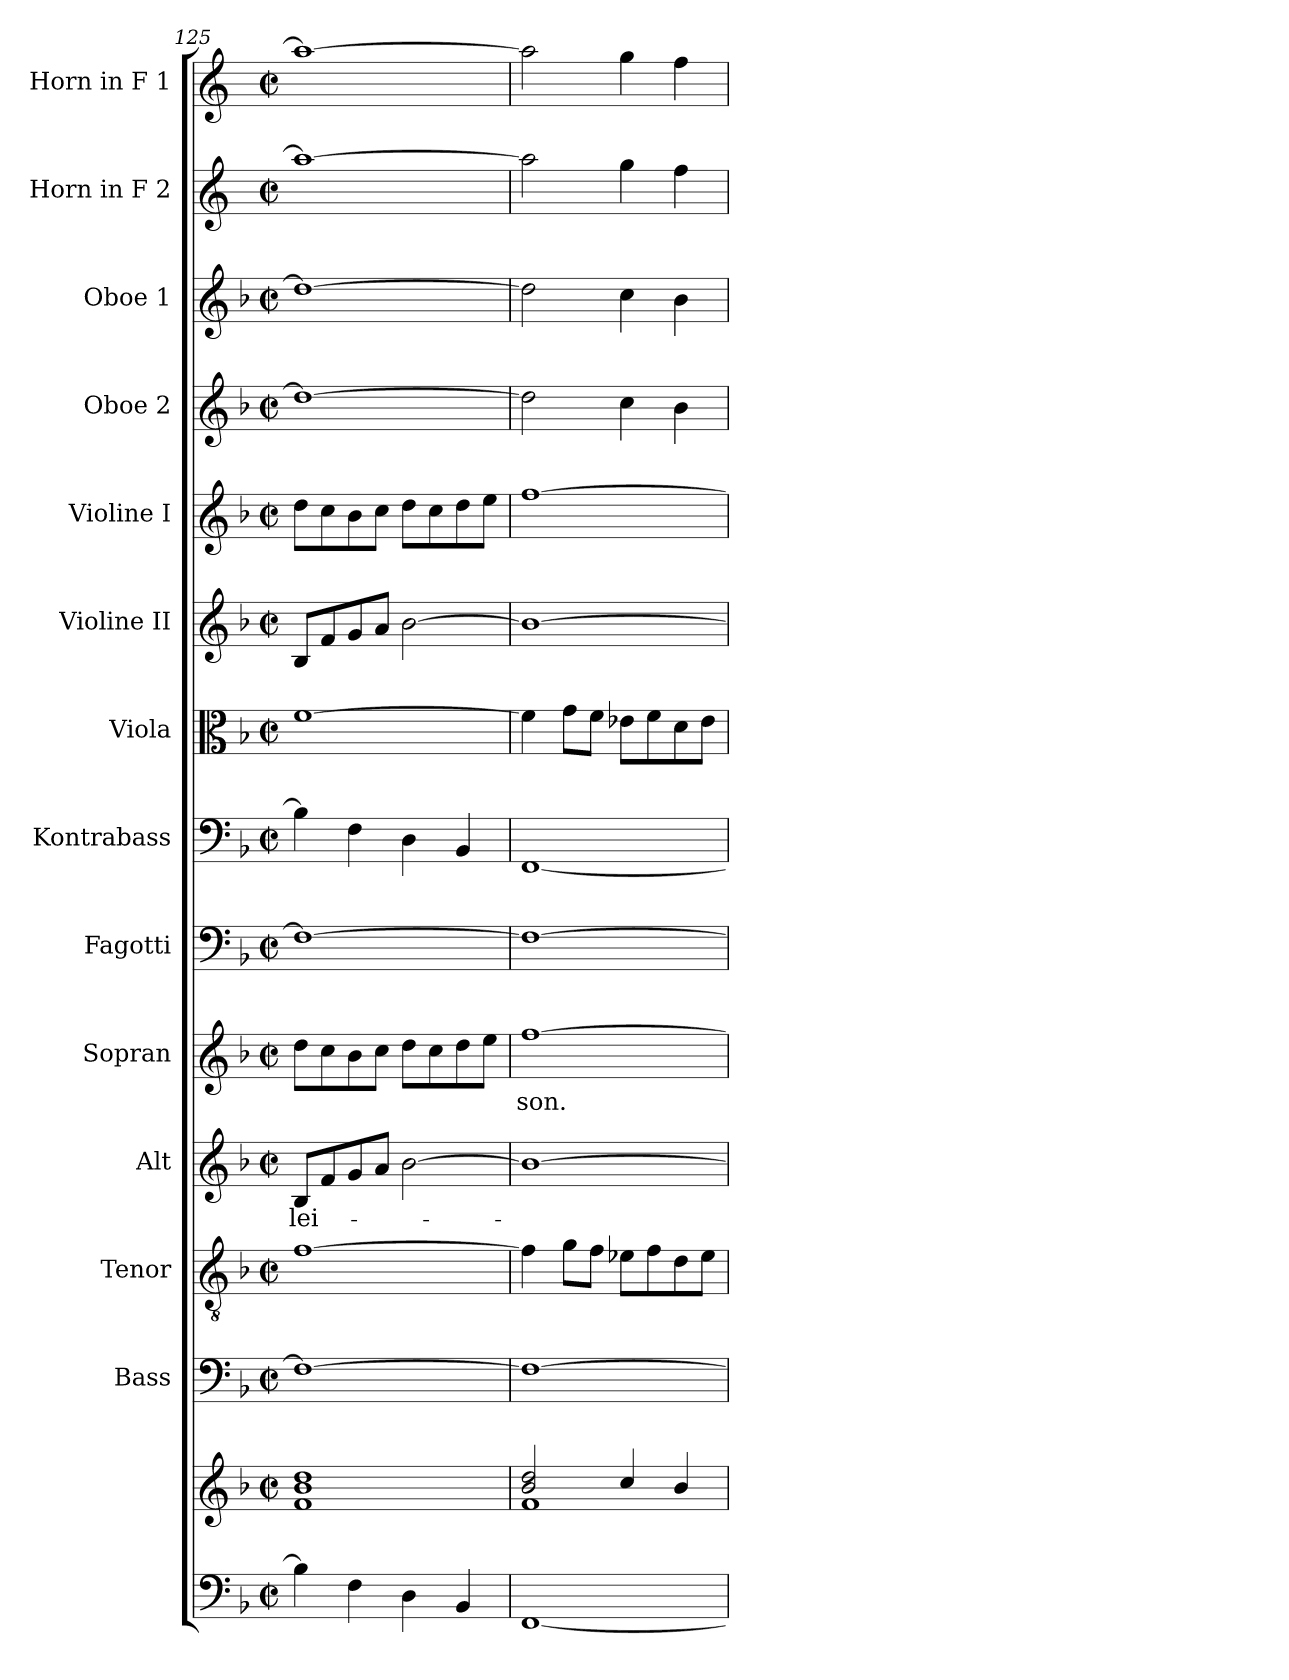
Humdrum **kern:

**kern	**kern	**kern	**kern	**kern	**text	**kern	**text	**kern	**kern	**kern	**kern	**kern	**kern	**kern	**kern	**kern
*part14	*part14	*part13	*part12	*part11	*part11	*part10	*part10	*part9	*part8	*part7	*part6	*part5	*part4	*part3	*part2	*part1
*staff15	*staff14	*staff13	*staff12	*staff11	*staff11	*staff10	*staff10	*staff9	*staff8	*staff7	*staff6	*staff5	*staff4	*staff3	*staff2	*staff1
*	*	*I"Bass	*I"Tenor	*I"Alt	*	*I"Sopran	*	*I"Fagotti	*I"Kontrabass	*I"Viola	*I"Violine II	*I"Violine I	*I"Oboe 2	*I"Oboe 1	*I"Horn in F 2	*I"Horn in F 1
*	*	*I'B.	*I'T.	*I'A.	*	*I'S.	*	*I'Fg.	*I'Kb.	*I'Vla.	*I'Vl. II	*I'Vl. I	*I'Ob. 2	*I'Ob. 1	*	*
*clefF4	*clefG2	*clefF4	*clefGv2	*clefG2	*	*clefG2	*	*clefF4	*clefF4	*clefC3	*clefG2	*clefG2	*clefG2	*clefG2	*clefG2	*clefG2
*	*	*	*	*	*	*	*	*	*ITrd7c12	*	*	*	*	*	*ITrd4c7	*ITrd4c7
*k[b-]	*k[b-]	*k[b-]	*k[b-]	*k[b-]	*	*k[b-]	*	*k[b-]	*k[b-]	*k[b-]	*k[b-]	*k[b-]	*k[b-]	*k[b-]	*k[b-]	*k[b-]
*F:	*F:	*F:	*F:	*F:	*	*F:	*	*F:	*F:	*F:	*F:	*F:	*F:	*F:	*F:	*F:
*M2/2	*M2/2	*M2/2	*M2/2	*M2/2	*	*M2/2	*	*M2/2	*M2/2	*M2/2	*M2/2	*M2/2	*M2/2	*M2/2	*M2/2	*M2/2
*met(c|)	*met(c|)	*met(c|)	*met(c|)	*met(c|)	*	*met(c|)	*	*met(c|)	*met(c|)	*met(c|)	*met(c|)	*met(c|)	*met(c|)	*met(c|)	*met(c|)	*met(c|)
=125	=125	=125	=125	=125	=125	=125	=125	=125	=125	=125	=125	=125	=125	=125	=125	=125
!	!	!	!	!	!LO:LY:b	!	!	!	!	!	!	!	!	!	!	!
4B-\]	1f 1b- 1dd	1F_	[1f	8B-/L	-lei-	8dd\L	.	1F_	4BB-\]	[1f	8B-/L	8dd\L	1dd_	1dd_	1dd_	1dd_
.	.	.	.	8f/	.	8cc\	.	.	.	.	8f/	8cc\	.	.	.	.
4F\	.	.	.	8g/	.	8b-\	.	.	4FF\	.	8g/	8b-\	.	.	.	.
.	.	.	.	8a/J	.	8cc\J	.	.	.	.	8a/J	8cc\J	.	.	.	.
4D\	.	.	.	[2b-\	.	8dd\L	.	.	4DD\	.	[2b-\	8dd\L	.	.	.	.
.	.	.	.	.	.	8cc\	.	.	.	.	.	8cc\	.	.	.	.
4BB-/	.	.	.	.	.	8dd\	.	.	4BBB-/	.	.	8dd\	.	.	.	.
.	.	.	.	.	.	8ee\J	.	.	.	.	.	8ee\J	.	.	.	.
=126	=126	=126	=126	=126	=126	=126	=126	=126	=126	=126	=126	=126	=126	=126	=126	=126
*	*^	*	*	*	*	*	*	*	*	*	*	*	*	*	*	*
!	!	!	!	!	!	!	!	!LO:LY:b	!	!	!	!	!	!	!	!	!
[1FF	2b-/ 2dd/	1f	1F_	4f\]	1b-_	.	[1ff	-son.	1F_	[1FFF	4f\]	1b-_	[1ff	2dd\]	2dd\]	2dd\]	2dd\]
.	.	.	.	8g\L	.	.	.	.	.	.	8g\L	.	.	.	.	.	.
.	.	.	.	8f\J	.	.	.	.	.	.	8f\J	.	.	.	.	.	.
.	4cc/	.	.	8e-X\L	.	.	.	.	.	.	8e-X\L	.	.	4cc\	4cc\	4cc\	4cc\
.	.	.	.	8f\	.	.	.	.	.	.	8f\	.	.	.	.	.	.
.	4b-/	.	.	8d\	.	.	.	.	.	.	8d\	.	.	4b-\	4b-\	4b-\	4b-\
.	.	.	.	8e-\J	.	.	.	.	.	.	8e-\J	.	.	.	.	.	.
*	*v	*v	*	*	*	*	*	*	*	*	*	*	*	*	*	*	*
=	=	=	=	=	=	=	=	=	=	=	=	=	=	=	=	=
*-	*-	*-	*-	*-	*-	*-	*-	*-	*-	*-	*-	*-	*-	*-	*-	*-
